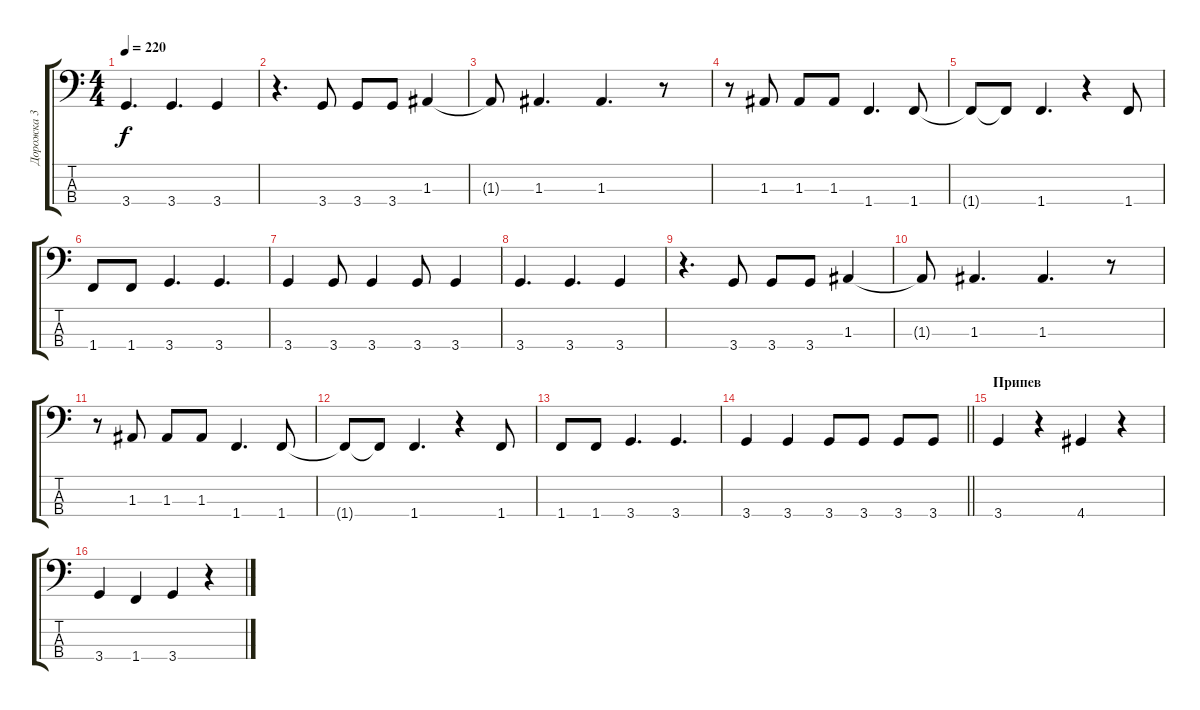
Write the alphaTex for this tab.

\track ("Дорожка 3" "Дорожка 3") {instrument electricbasspick}
\staff {score tabs}
\tuning (G2 D2 A1 E1) {hide}
\ts (4 4)
\tempo 220
\clef f4
\ks c
3.4.4{d dy f} 3.4.4{d} 3.4.4 |
r.4{d} 3.4.8 3.4.8 3.4.8 1.3.4 |
1.3{t}.8 1.3.4{d} 1.3.4{d} r.8 |
r.8 1.3.8 1.3.8 1.3.8 1.4.4{d} 1.4.8 |
1.4{t}.8 1.4{t}.8 1.4.4{d} r.4 1.4.8 |
1.4.8 1.4.8 3.4.4{d} 3.4.4{d} |
3.4.4 3.4.8 3.4.4 3.4.8 3.4.4 |
3.4.4{d} 3.4.4{d} 3.4.4 |
r.4{d} 3.4.8 3.4.8 3.4.8 1.3.4 |
1.3{t}.8 1.3.4{d} 1.3.4{d} r.8 |
r.8 1.3.8 1.3.8 1.3.8 1.4.4{d} 1.4.8 |
1.4{t}.8 1.4{t}.8 1.4.4{d} r.4 1.4.8 |
1.4.8 1.4.8 3.4.4{d} 3.4.4{d} |
\barLineRight lightlight
3.4.4 3.4.4 3.4.8 3.4.8 3.4.8 3.4.8 |
\section ("" "Припев")
3.4.4 r.4 4.4.4 r.4 |
3.4.4 1.4.4 3.4.4 r.4
